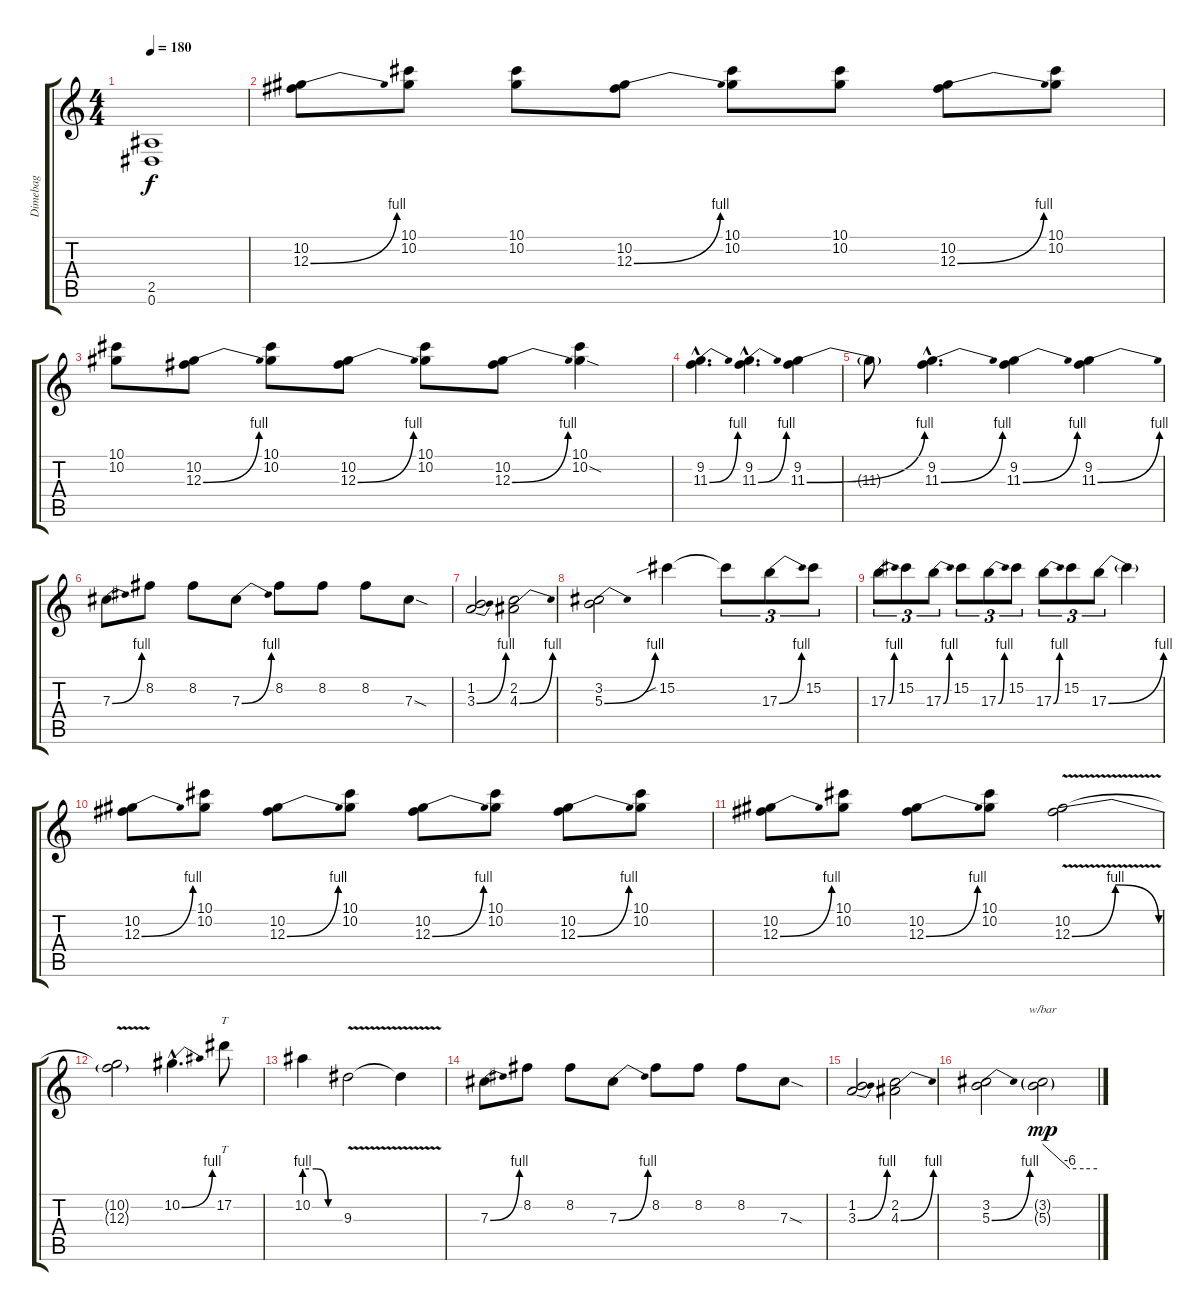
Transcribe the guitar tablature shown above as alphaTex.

\track ("Dimebag" "Dimebag") {instrument distortionguitar}
\staff {score tabs}
\tuning (Eb4 Bb3 Gb3 Db3 Ab2 Eb2) {hide}
\ts (4 4)
\tempo 180
\clef g2
\ks c
(2.5{t} 0.6{t}).1{dy f} |
(10.2 12.3{be (bend 0 0 60 4)}).8 (10.1 10.2).8 (10.1 10.2).8 (10.2 12.3{be (bend 0 0 60 4)}).8 (10.1 10.2).8 (10.1 10.2).8 (10.2 12.3{be (bend 0 0 60 4)}).8 (10.1 10.2).8 |
(10.1 10.2).8 (10.2 12.3{be (bend 0 0 60 4)}).8 (10.1 10.2).8 (10.2 12.3{be (bend 0 0 60 4)}).8 (10.1 10.2).8 (10.2 12.3{be (bend 0 0 60 4)}).8 (10.1 10.2{sod}).4 |
(9.2{hac} 11.3{be (bend 0 0 60 4) hac}).4{d} (9.2{hac} 11.3{be (bend 0 0 60 4) hac}).4{d} (9.2 11.3{be (bend 0 0 60 4)}).4 |
11.3{t}.8 (9.2{hac} 11.3{be (bend 0 0 60 4) hac}).4{d} (9.2 11.3{be (bend 0 0 60 4)}).4 (9.2 11.3{be (bend 0 0 60 4)}).4 |
7.3{be (bend 0 0 60 4)}.8 8.2.8 8.2.8 7.3{be (bend 0 0 60 4)}.8 8.2.8 8.2.8 8.2.8 7.3{sod}.8 |
(1.2 3.3{be (bend 0 0 60 4)}).2 (2.2 4.3{be (bend 0 0 60 4)}).2 |
(3.2 5.3{be (bend 0 0 60 4)}).2 15.2{sib}.4 15.2{t}.8{tu (3 2)} 17.3{be (bend 0 0 60 4)}.8{tu (3 2)} 15.2.8{tu (3 2)} |
17.3{be (bend 0 0 60 4)}.8{tu (3 2)} 15.2.8{tu (3 2)} 17.3{be (bend 0 0 60 4)}.8{tu (3 2)} 15.2.8{tu (3 2)} 17.3{be (bend 0 0 60 4)}.8{tu (3 2)} 15.2.8{tu (3 2)} 17.3{be (bend 0 0 60 4)}.8{tu (3 2)} 15.2.8{tu (3 2)} 17.3{be (bend 0 0 60 4)}.8{tu (3 2)} 17.3{t}.4 |
(10.2 12.3{be (bend 0 0 60 4)}).8 (10.1 10.2).8 (10.2 12.3{be (bend 0 0 60 4)}).8 (10.1 10.2).8 (10.2 12.3{be (bend 0 0 60 4)}).8 (10.1 10.2).8 (10.2 12.3{be (bend 0 0 60 4)}).8 (10.1 10.2).8 |
(10.2 12.3{be (bend 0 0 60 4)}).8 (10.1 10.2).8 (10.2 12.3{be (bend 0 0 60 4)}).8 (10.1 10.2).8 (10.2 12.3{be (bendrelease 0 0 30 4 30 4 60 0) v}).2 |
(10.2{t} 12.3{t}).2 10.2{be (bend 0 0 60 4) hac}.4{d} 17.2.8{tt} |
10.2{be (custom 0 4 20 4 40 0 60 0)}.4 9.3{v}.2 9.3{t}.4 |
7.3{be (bend 0 0 60 4)}.8 8.2.8 8.2.8 7.3{be (bend 0 0 60 4)}.8 8.2.8 8.2.8 8.2.8 7.3{sod}.8 |
(1.2 3.3{be (bend 0 0 60 4)}).2 (2.2 4.3{be (bend 0 0 60 4)}).2 |
(3.2 5.3{be (bend 0 0 60 4)}).2 (3.2{g} 5.3{g}).2{tbe (custom default 0 0 30 -24 45 -24 60 -24) dy mp}
